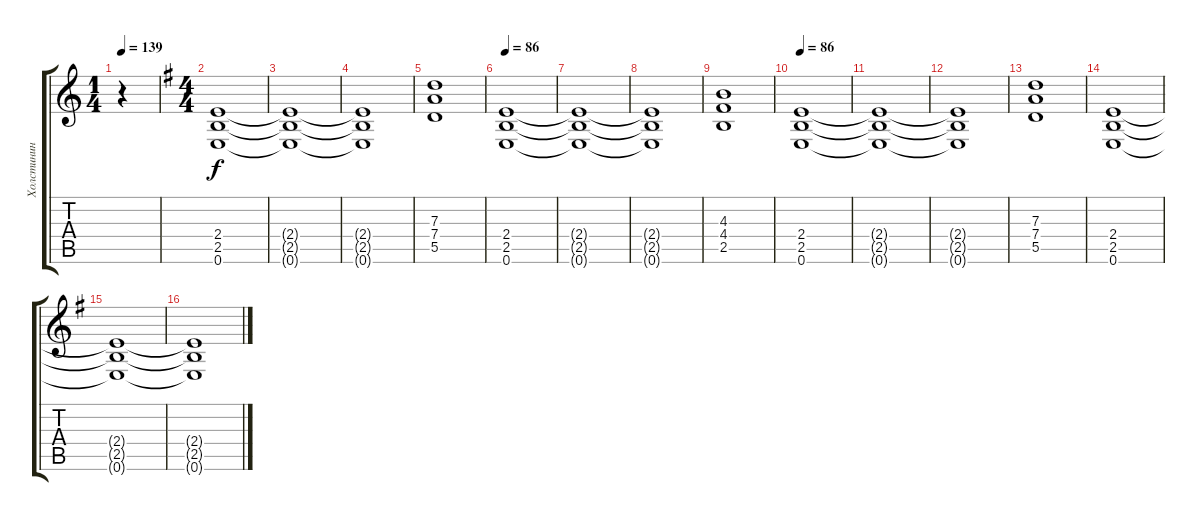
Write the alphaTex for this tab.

\track ("Холстинин" "Холстинин") {instrument distortionguitar}
\staff {score tabs}
\tuning (E4 B3 G3 D3 A2 E2) {hide}
\ts (1 4)
\tempo 139
\tempo 86
\tempo 139
\clef g2
\ks c
r.4{dy f instrument distortionguitar} |
\ts (4 4)
\ks eminor
(2.4 2.5 0.6).1{volume 6} |
(2.4{t} 2.5{t} 0.6{t}).1 |
(2.4{t} 2.5{t} 0.6{t}).1 |
(7.3 7.4 5.5).1 |
\tempo 86
(2.4 2.5 0.6).1{volume 6} |
(2.4{t} 2.5{t} 0.6{t}).1 |
(2.4{t} 2.5{t} 0.6{t}).1 |
(4.3 4.4 2.5).1 |
\tempo 86
(2.4 2.5 0.6).1{volume 6} |
(2.4{t} 2.5{t} 0.6{t}).1 |
(2.4{t} 2.5{t} 0.6{t}).1 |
(7.3 7.4 5.5).1 |
(2.4 2.5 0.6).1{volume 6} |
(2.4{t} 2.5{t} 0.6{t}).1 |
(2.4{t} 2.5{t} 0.6{t}).1
